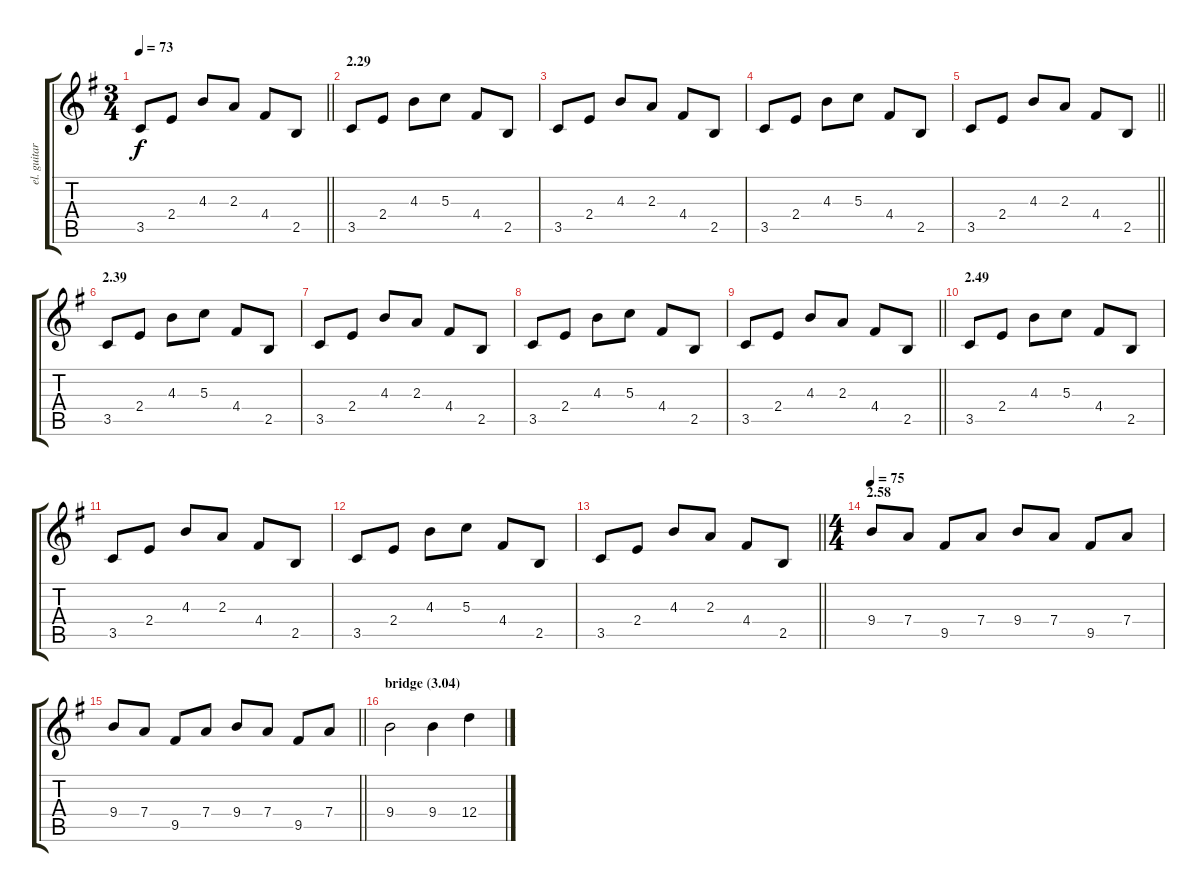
\track ("el. guitar 3" "el. guitar") {instrument distortionguitar}
\staff {score tabs}
\tuning (E4 B3 G3 D3 A2 E2) {hide}
\ts (3 4)
\tempo 73
\clef g2
\barLineRight lightlight
\ks g
3.5.8{dy f} 2.4.8 4.3.8 2.3.8 4.4.8 2.5.8 |
\section ("" "2.29")
3.5.8 2.4.8 4.3.8 5.3.8 4.4.8 2.5.8 |
3.5.8 2.4.8 4.3.8 2.3.8 4.4.8 2.5.8 |
3.5.8 2.4.8 4.3.8 5.3.8 4.4.8 2.5.8 |
\barLineRight lightlight
3.5.8 2.4.8 4.3.8 2.3.8 4.4.8 2.5.8 |
\section ("" "2.39")
3.5.8 2.4.8 4.3.8 5.3.8 4.4.8 2.5.8 |
3.5.8 2.4.8 4.3.8 2.3.8 4.4.8 2.5.8 |
3.5.8 2.4.8 4.3.8 5.3.8 4.4.8 2.5.8 |
\barLineRight lightlight
3.5.8 2.4.8 4.3.8 2.3.8 4.4.8 2.5.8 |
\section ("" "2.49")
3.5.8 2.4.8 4.3.8 5.3.8 4.4.8 2.5.8 |
3.5.8 2.4.8 4.3.8 2.3.8 4.4.8 2.5.8 |
3.5.8 2.4.8 4.3.8 5.3.8 4.4.8 2.5.8 |
\barLineRight lightlight
3.5.8 2.4.8 4.3.8 2.3.8 4.4.8 2.5.8 |
\ts (4 4)
\section ("" "2.58")
\tempo 75
9.4.8 7.4.8 9.5.8 7.4.8 9.4.8 7.4.8 9.5.8 7.4.8 |
\barLineRight lightlight
9.4.8 7.4.8 9.5.8 7.4.8 9.4.8 7.4.8 9.5.8 7.4.8 |
\section ("" "bridge (3.04)")
9.4.2 9.4.4 12.4.4
